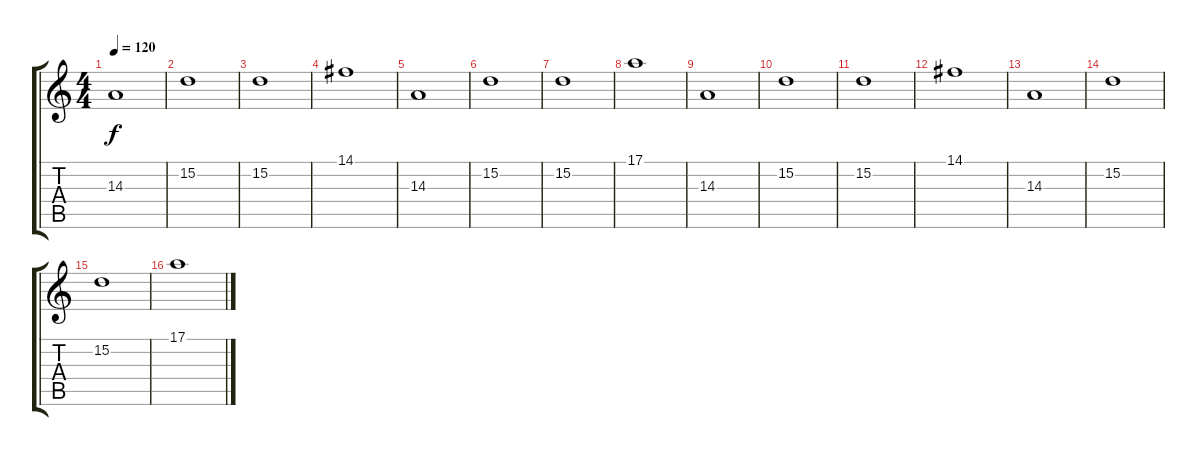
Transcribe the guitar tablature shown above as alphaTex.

\track "" {instrument pad5bowed}
\staff {score tabs}
\tuning (E4 B3 G3 D3 A2 E2) {hide}
\ts (4 4)
\tempo 120
\clef g2
\ks c
14.3.1{dy f} |
15.2.1 |
15.2.1 |
14.1.1 |
14.3.1 |
15.2.1 |
15.2.1 |
17.1.1 |
14.3.1 |
15.2.1 |
15.2.1 |
14.1.1 |
14.3.1 |
15.2.1 |
15.2.1 |
17.1.1
